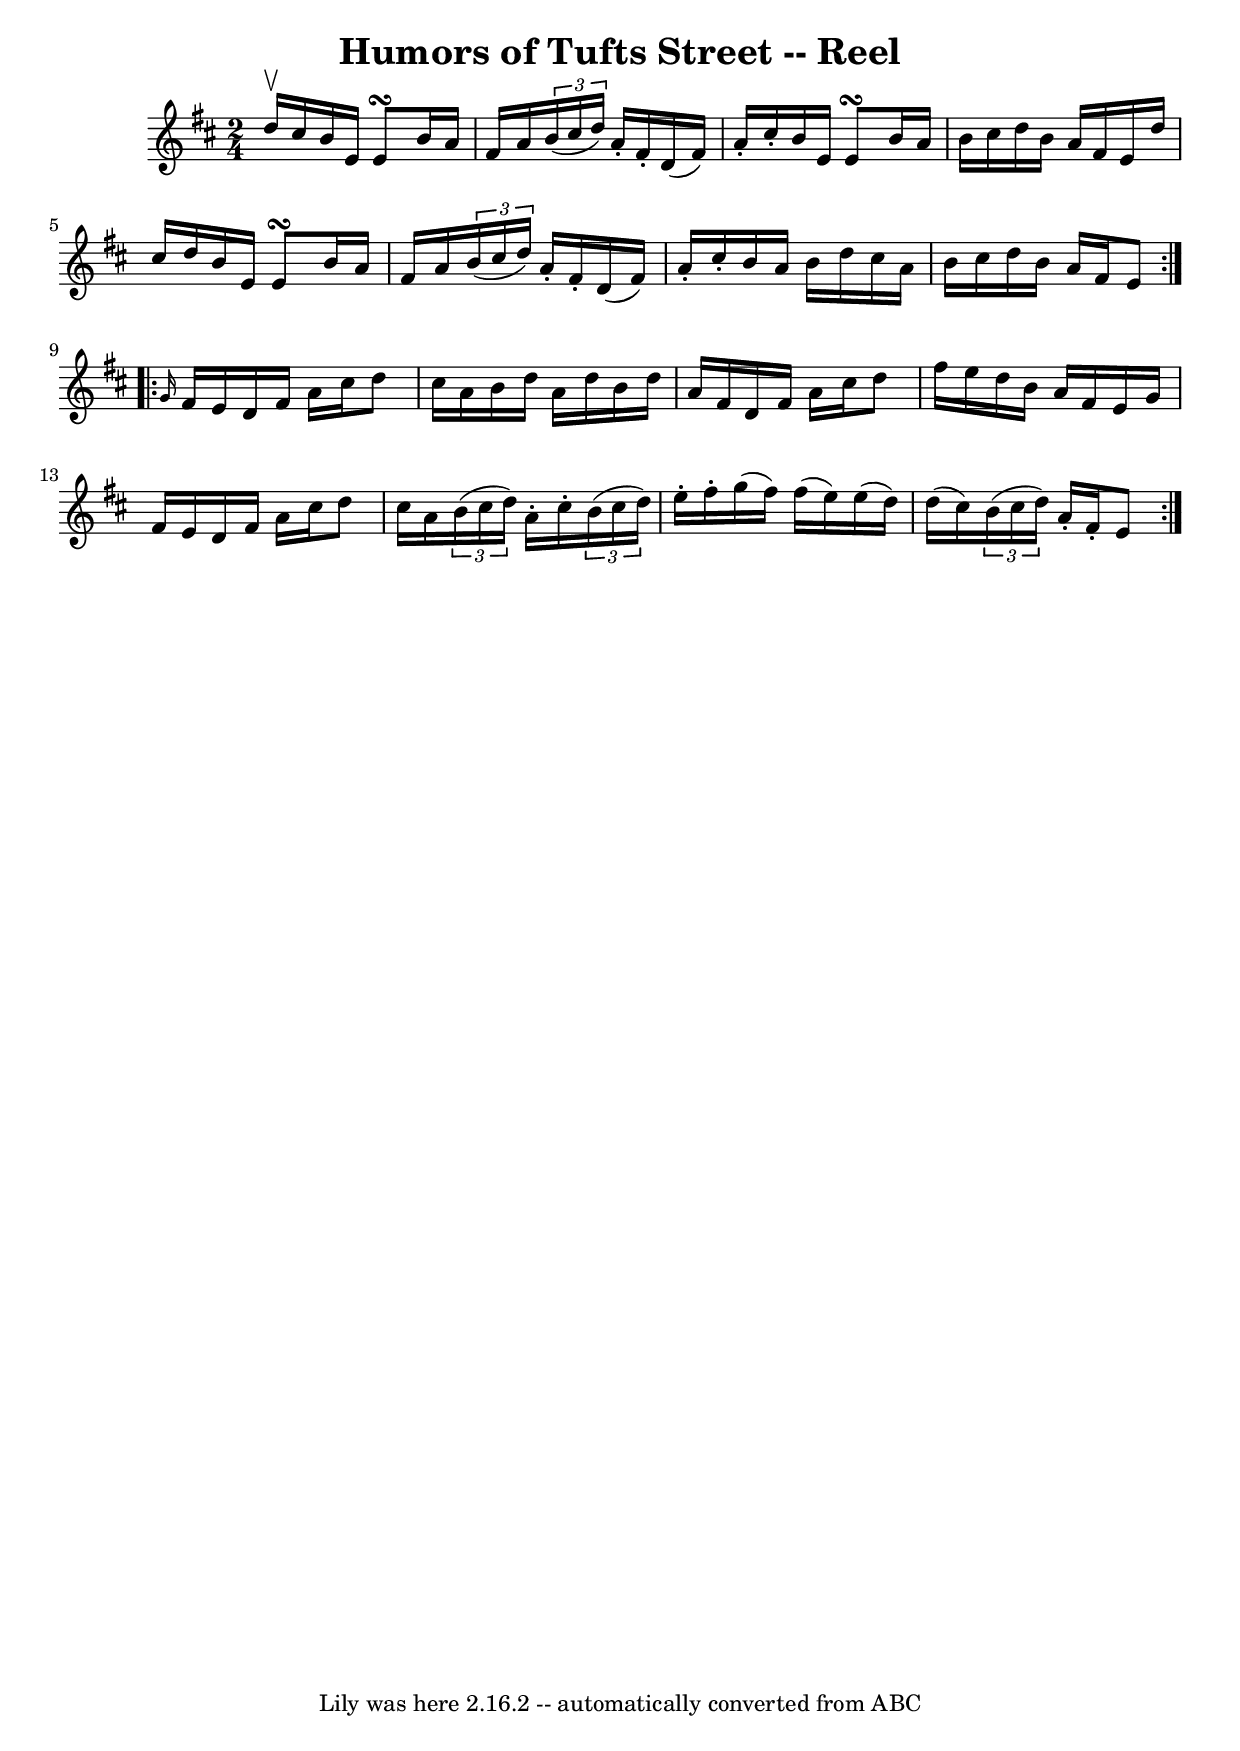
\version "2.16.2"
\include "Mammoth.ily"
\header {
  %% book = "Ryan's Mammoth Collection"
  crossRefNumber = "1"
  footnotes = ""
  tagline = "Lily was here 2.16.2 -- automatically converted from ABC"
  title = "Humors of Tufts Street -- Reel"

}
voicedefault =  {



  \repeat volta 2 {

    \time 2/4 
    \key e \dorian
    d''16^\upbow cis''16  |
    b'16 e'16    
    e'8\turn b'16 a'16 fis'16 a'16  |
    \times 2/3 { b'16 (
		 cis''16 d''16) 
	       } a'16 -. fis'16 -. d'16 (fis'16) a'16 -.   
    cis''16 -. |
    b'16 e'16 e'8\turn b'16 a'16 b'16    
    cis''16  |
    d''16 b'16 a'16 fis'16 e'16 d''16 cis''16 
    d''16  |
    b'16 e'16 e'8\turn b'16 a'16 fis'16    
    a'16  |
    \times 2/3 { b'16 (cis''16 d''16) 
	       } a'16 -.   
    fis'16 -. d'16 (fis'16) a'16 -. cis''16 -. |
    b'16 a'16  
    b'16 d''16 cis''16 a'16 b'16 cis''16  |
    d''16 b'16 
    a'16 fis'16 e'8  
  } 
  \repeat volta 2 {
    \grace { g'16  
	   } fis'16  
    e'16  |
    d'16 fis'16 a'16 cis''16 d''8 cis''16 a'16 
    |
    b'16 d''16 a'16 d''16 b'16 d''16 a'16 fis'16  
    |
    d'16 fis'16 a'16 cis''16 d''8 fis''16 e''16  
    |
    d''16 b'16 a'16 fis'16 e'16 g'16 fis'16 e'16  
    |
    d'16 fis'16 a'16 cis''16 d''8 cis''16 a'16  
    |
    \times 2/3 { b'16 (cis''16 d''16) 
	       } a'16 -. cis''16 
    -.   \times 2/3 { b'16 (cis''16 d''16) 
		    } e''16 -. fis''16 -. 
    |
    g''16 (fis''16) fis''16 (e''16) e''16 (d''16)  
    d''16 (cis''16) |
    \times 2/3 { b'16 (cis''16 d''16) 

	       } a'16 -. fis'16 -. e'8  
  }   

}

\score{
  <<

    \context Staff="default"
    {
      \voicedefault 
      
    }

  >>
  \layout {
    
  }
  \midi {
  }

}
